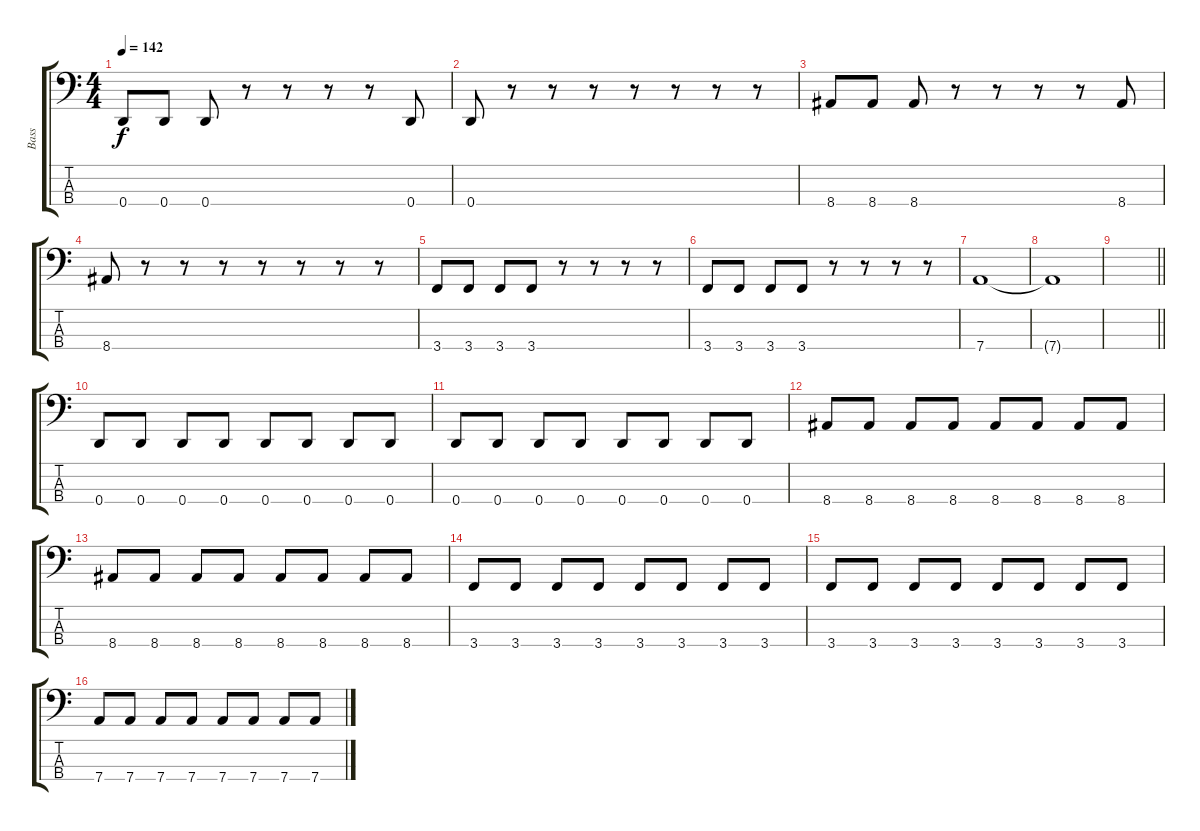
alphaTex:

\track ("Bass" "Bass") {instrument electricbassfinger}
\staff {score tabs}
\tuning (G2 D2 A1 D1) {hide}
\ts (4 4)
\section ("" "")
\tempo 142
\clef f4
\ks c
0.4.8{dy f} 0.4.8 0.4.8 r.8 r.8 r.8 r.8 0.4.8 |
0.4.8 r.8 r.8 r.8 r.8 r.8 r.8 r.8 |
8.4.8 8.4.8 8.4.8 r.8 r.8 r.8 r.8 8.4.8 |
8.4.8 r.8 r.8 r.8 r.8 r.8 r.8 r.8 |
3.4.8 3.4.8 3.4.8 3.4.8 r.8 r.8 r.8 r.8 |
3.4.8 3.4.8 3.4.8 3.4.8 r.8 r.8 r.8 r.8 |
7.4.1 |
7.4{t}.1 |
\barLineRight lightlight
|
\section ("" "")
0.4.8 0.4.8 0.4.8 0.4.8 0.4.8 0.4.8 0.4.8 0.4.8 |
0.4.8 0.4.8 0.4.8 0.4.8 0.4.8 0.4.8 0.4.8 0.4.8 |
8.4.8 8.4.8 8.4.8 8.4.8 8.4.8 8.4.8 8.4.8 8.4.8 |
8.4.8 8.4.8 8.4.8 8.4.8 8.4.8 8.4.8 8.4.8 8.4.8 |
3.4.8 3.4.8 3.4.8 3.4.8 3.4.8 3.4.8 3.4.8 3.4.8 |
3.4.8 3.4.8 3.4.8 3.4.8 3.4.8 3.4.8 3.4.8 3.4.8 |
7.4.8 7.4.8 7.4.8 7.4.8 7.4.8 7.4.8 7.4.8 7.4.8
